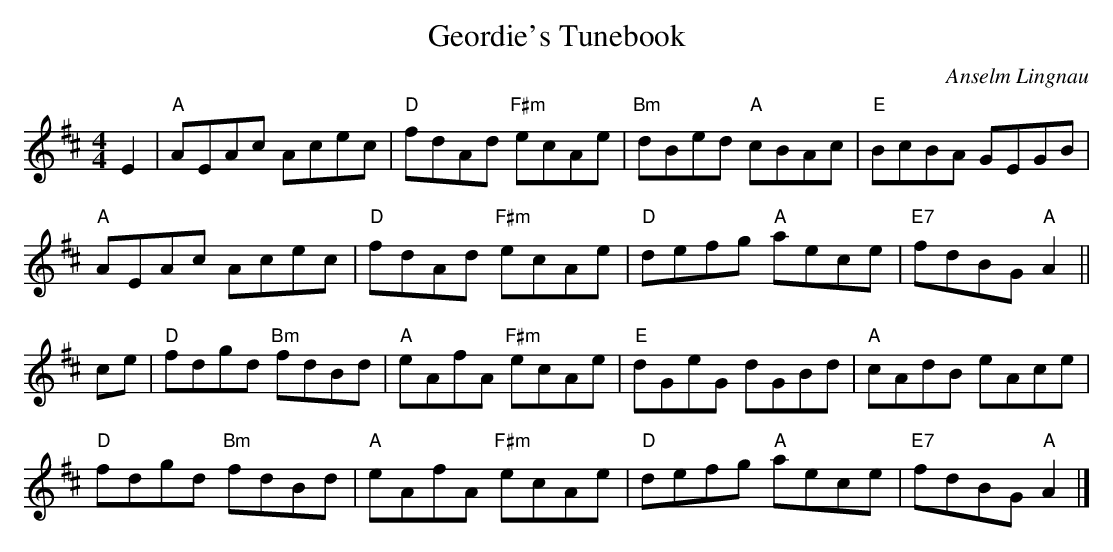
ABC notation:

X:1
T:Geordie's Tunebook
C:Anselm Lingnau
M:4/4
L:1/8
K:D
E2|"A"AEAc Acec|"D"fdAd "F#m"ecAe|"Bm"dBed "A"cBAc|"E"BcBA GEGB|
   "A"AEAc Acec|"D"fdAd "F#m"ecAe|"D"defg "A"aece|"E7"fdBG "A"A2||
ce|"D"fdgd "Bm"fdBd|"A"eAfA "F#m"ecAe|"E"dGeG dGBd|"A"cAdB eAce|
   "D"fdgd "Bm"fdBd|"A"eAfA "F#m"ecAe|"D"defg "A"aece|"E7"fdBG "A"A2|]
